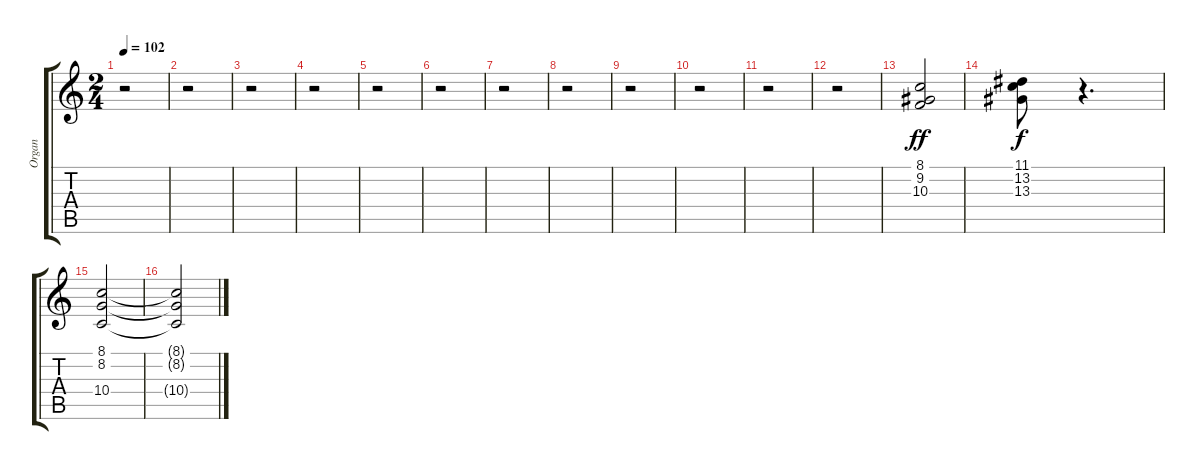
\track ("Organ" "Organ") {instrument rockorgan}
\staff {score tabs}
\tuning (E4 B3 G3 D3 A2 E2) {hide}
\ts (2 4)
\tempo 102
\clef g2
\ks c
r.2{dy f} |
r.2 |
r.2 |
r.2 |
r.2 |
r.2 |
r.2 |
r.2 |
r.2 |
r.2 |
r.2 |
r.2 |
(8.1 9.2 10.3).2{dy ff} |
(11.1 13.2 13.3).8{dy f} r.4{d} |
(8.1 8.2 10.4).2 |
(8.1{t} 8.2{t} 10.4{t}).2
